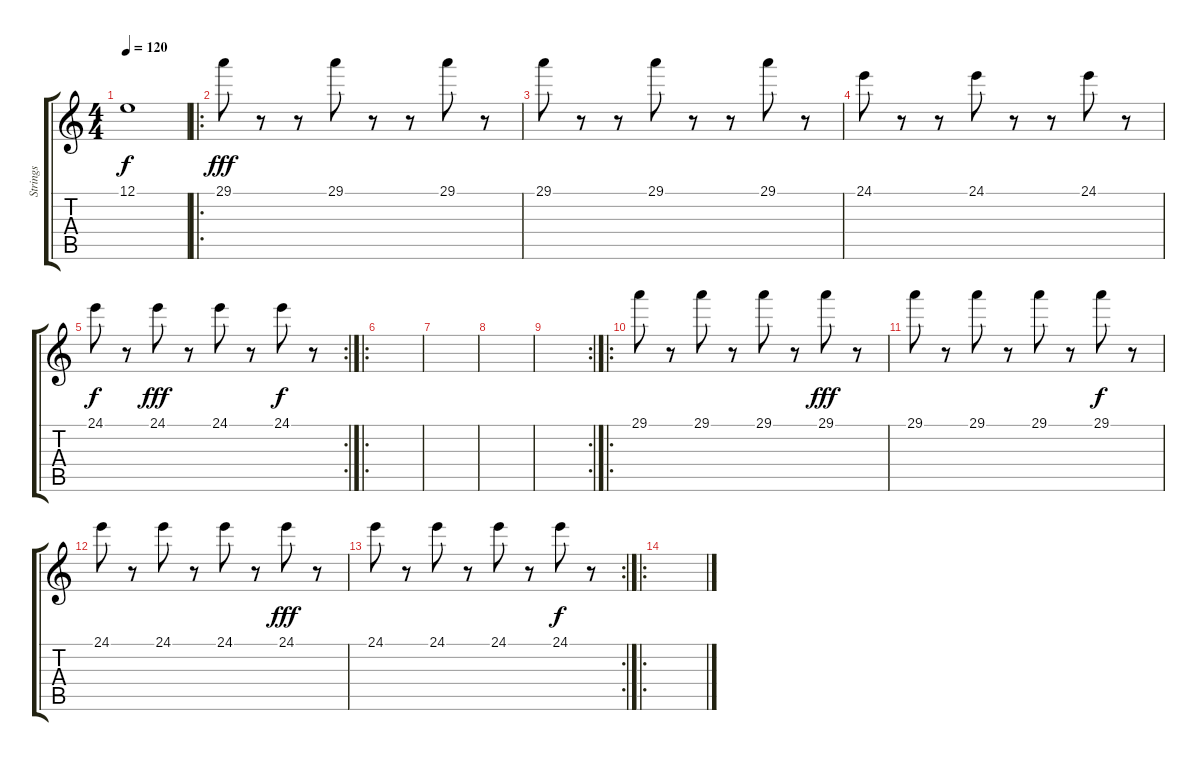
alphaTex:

\track ("Strings" "Strings") {instrument stringensemble1}
\staff {score tabs}
\tuning (E4 B3 G3 D3 A2 E2) {hide}
\ts (4 4)
\tempo 120
\clef g2
\ks c
12.1{t}.1{dy f} |
\ro
29.1.8{dy fff} r.8 r.8 29.1.8 r.8 r.8 29.1.8 r.8 |
29.1.8 r.8 r.8 29.1.8 r.8 r.8 29.1.8 r.8 |
24.1.8 r.8 r.8 24.1.8 r.8 r.8 24.1.8 r.8 |
\rc 2
24.1.8{dy f} r.8 24.1.8{dy fff} r.8 24.1.8 r.8 24.1.8{dy f} r.8 |
\ro
|
|
|
\rc 2
|
\ro
29.1.8{volume 9} r.8 29.1.8 r.8 29.1.8 r.8 29.1.8{dy fff} r.8 |
29.1.8 r.8 29.1.8 r.8 29.1.8 r.8 29.1.8{dy f} r.8 |
24.1.8{volume 9} r.8 24.1.8 r.8 24.1.8 r.8 24.1.8{dy fff} r.8 |
\rc 2
24.1.8 r.8 24.1.8 r.8 24.1.8 r.8 24.1.8{dy f} r.8 |
\ro
